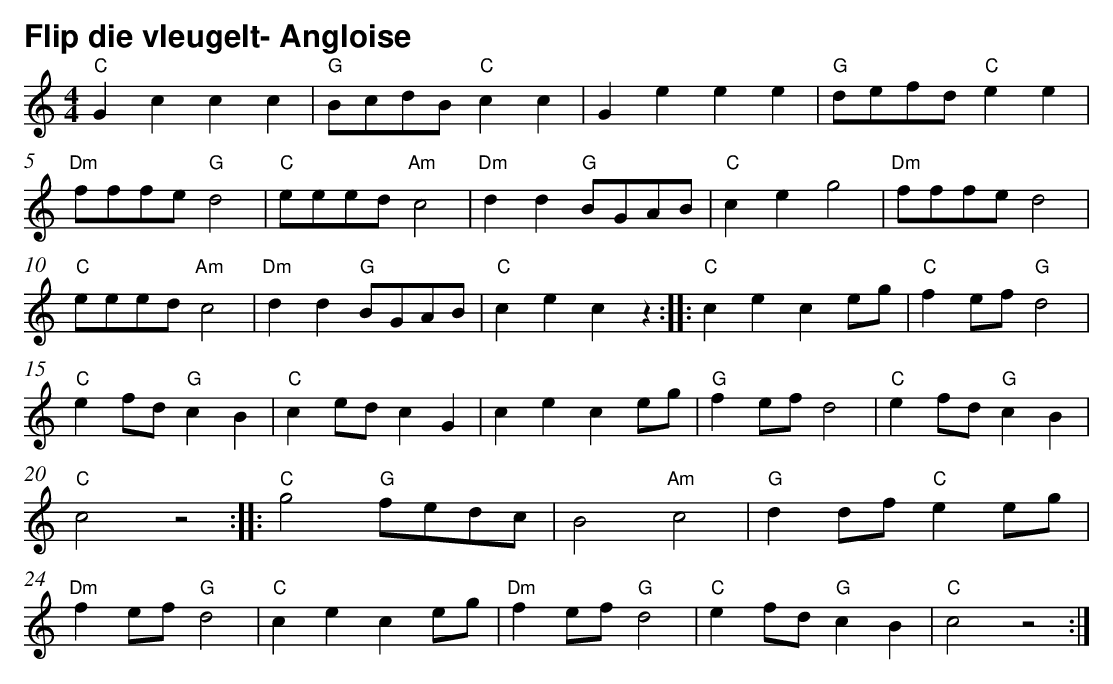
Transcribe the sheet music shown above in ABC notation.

X:1
T:Flip die vleugelt- Angloise
L:1/8
M:4/4
K:C
"C" G2 c2 c2 c2 | "G" BcdB "C" c2 c2 | G2 e2 e2 e2 | "G"defd "C" e2 e2 |
"Dm" fffe "G" d4 |"C"  eeed "Am"c4 |"Dm" d2 d2 "G" BGAB |"C"  c2 e2 g4 |"Dm" fffe d4 |
"C" eeed "Am"c4 |"Dm" d2 d2 "G" BGAB |"C" c2 e2 c2 z2 :|: "C" c2 e2 c2 eg |
"C" f2 ef "G"d4 |"C"  e2 fd "G" c2 B2 |"C"  c2 ed c2 G2 | c2 e2 c2 eg |"G" f2 ef  d4 |
"C"e2 fd "G" c2 B2 | "C" c4 z4 :|:"C"  g4 "G" fedc | B4 "Am" c4 |"G" d2 df "C" e2 eg |
"Dm" f2 ef "G" d4 |"C"  c2 e2 c2 eg |"Dm" f2 ef "G" d4 |"C"  e2 fd"G"  c2 B2 |"C" c4 z4 :|
